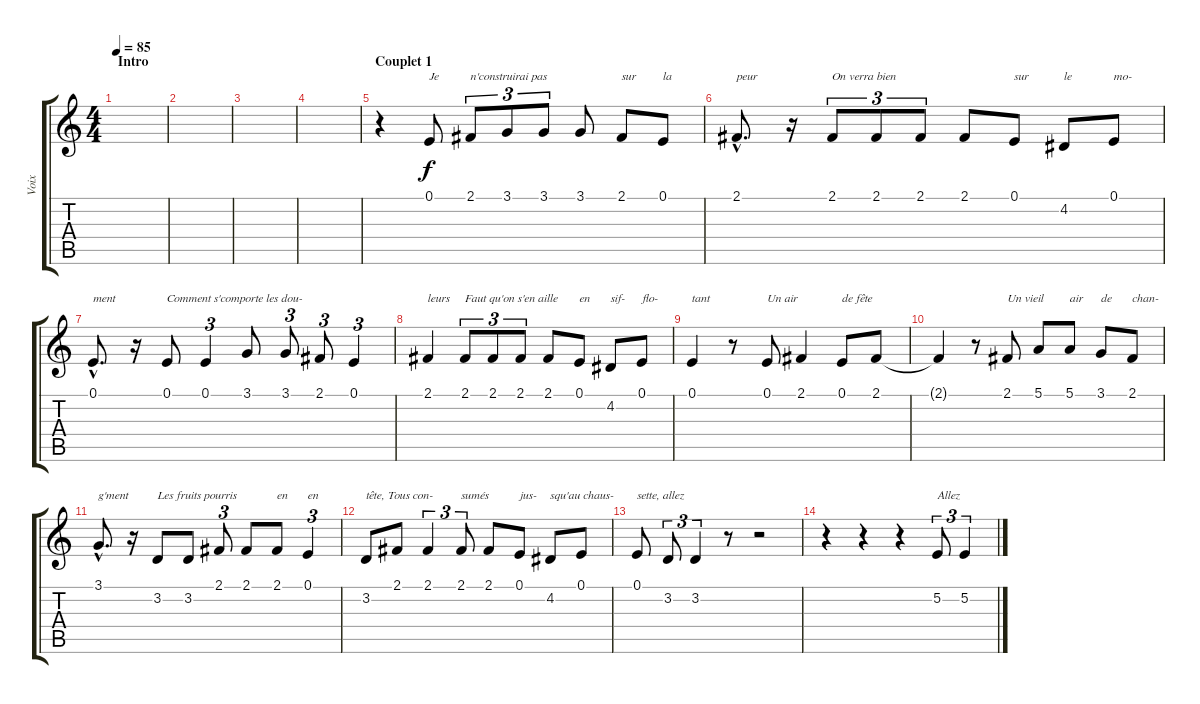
\track ("Voix" "Voix") {instrument panflute}
\staff {score tabs}
\tuning (E4 B3 G3 D3 A2 E2) {hide}
\ts (4 4)
\section ("" "Intro")
\tempo 85
\clef g2
\ks c
|
|
|
|
\section ("" "Couplet 1")
r.4 0.1.8{txt "Je"} 2.1.8{tu (3 2) txt "n'construirai pas"} 3.1.8{tu (3 2)} 3.1.8{tu (3 2)} 3.1.8 2.1.8{txt "sur"} 0.1.8{txt "la"} |
2.1{hac}.8{d txt "peur"} r.16 2.1.8{tu (3 2) txt "On verra bien"} 2.1.8{tu (3 2)} 2.1.8{tu (3 2)} 2.1.8 0.1.8{txt "sur"} 4.2.8{txt "le"} 0.1.8{txt "mo-"} |
0.1{hac}.8{d txt "ment"} r.16 0.1.8{txt "Comment s'comporte les dou-"} 0.1.4{tu (3 2)} 3.1.8 3.1.8{tu (3 2)} 2.1.8{tu (3 2)} 0.1.4{tu (3 2)} |
2.1.4{txt "leurs"} 2.1.8{tu (3 2) txt "Faut qu'on s'en aille"} 2.1.8{tu (3 2)} 2.1.8{tu (3 2)} 2.1.8 0.1.8{txt "en"} 4.2.8{txt "sif-"} 0.1.8{txt "flo-"} |
0.1.4{txt "tant"} r.8 0.1.8{txt "Un air"} 2.1.4 0.1.8{txt "de fête"} 2.1.8 |
2.1{t}.4 r.8 2.1.8{txt "Un vieil"} 5.1.8 5.1.8{txt "air"} 3.1.8{txt "de"} 2.1.8{txt "chan-"} |
3.1{hac}.8{d txt "g'ment"} r.16 3.2.8{txt "Les fruits pourris"} 3.2.8 2.1.8{tu (3 2)} 2.1.8 2.1.8{txt "en"} 0.1.4{tu (3 2) txt "en"} |
3.2.8{txt "tête, Tous con-"} 2.1.8 2.1.4{tu (3 2)} 2.1.8{tu (3 2) txt "sumés"} 2.1.8 0.1.8{txt "jus-"} 4.2.8{txt "squ'au chaus-"} 0.1.8 |
0.1.8{txt "sette, allez"} 3.2.8{tu (3 2)} 3.2.4{tu (3 2)} r.8 r.2 |
r.4 r.4 r.4 5.2.8{tu (3 2) txt "Allez"} 5.2.4{tu (3 2)}
